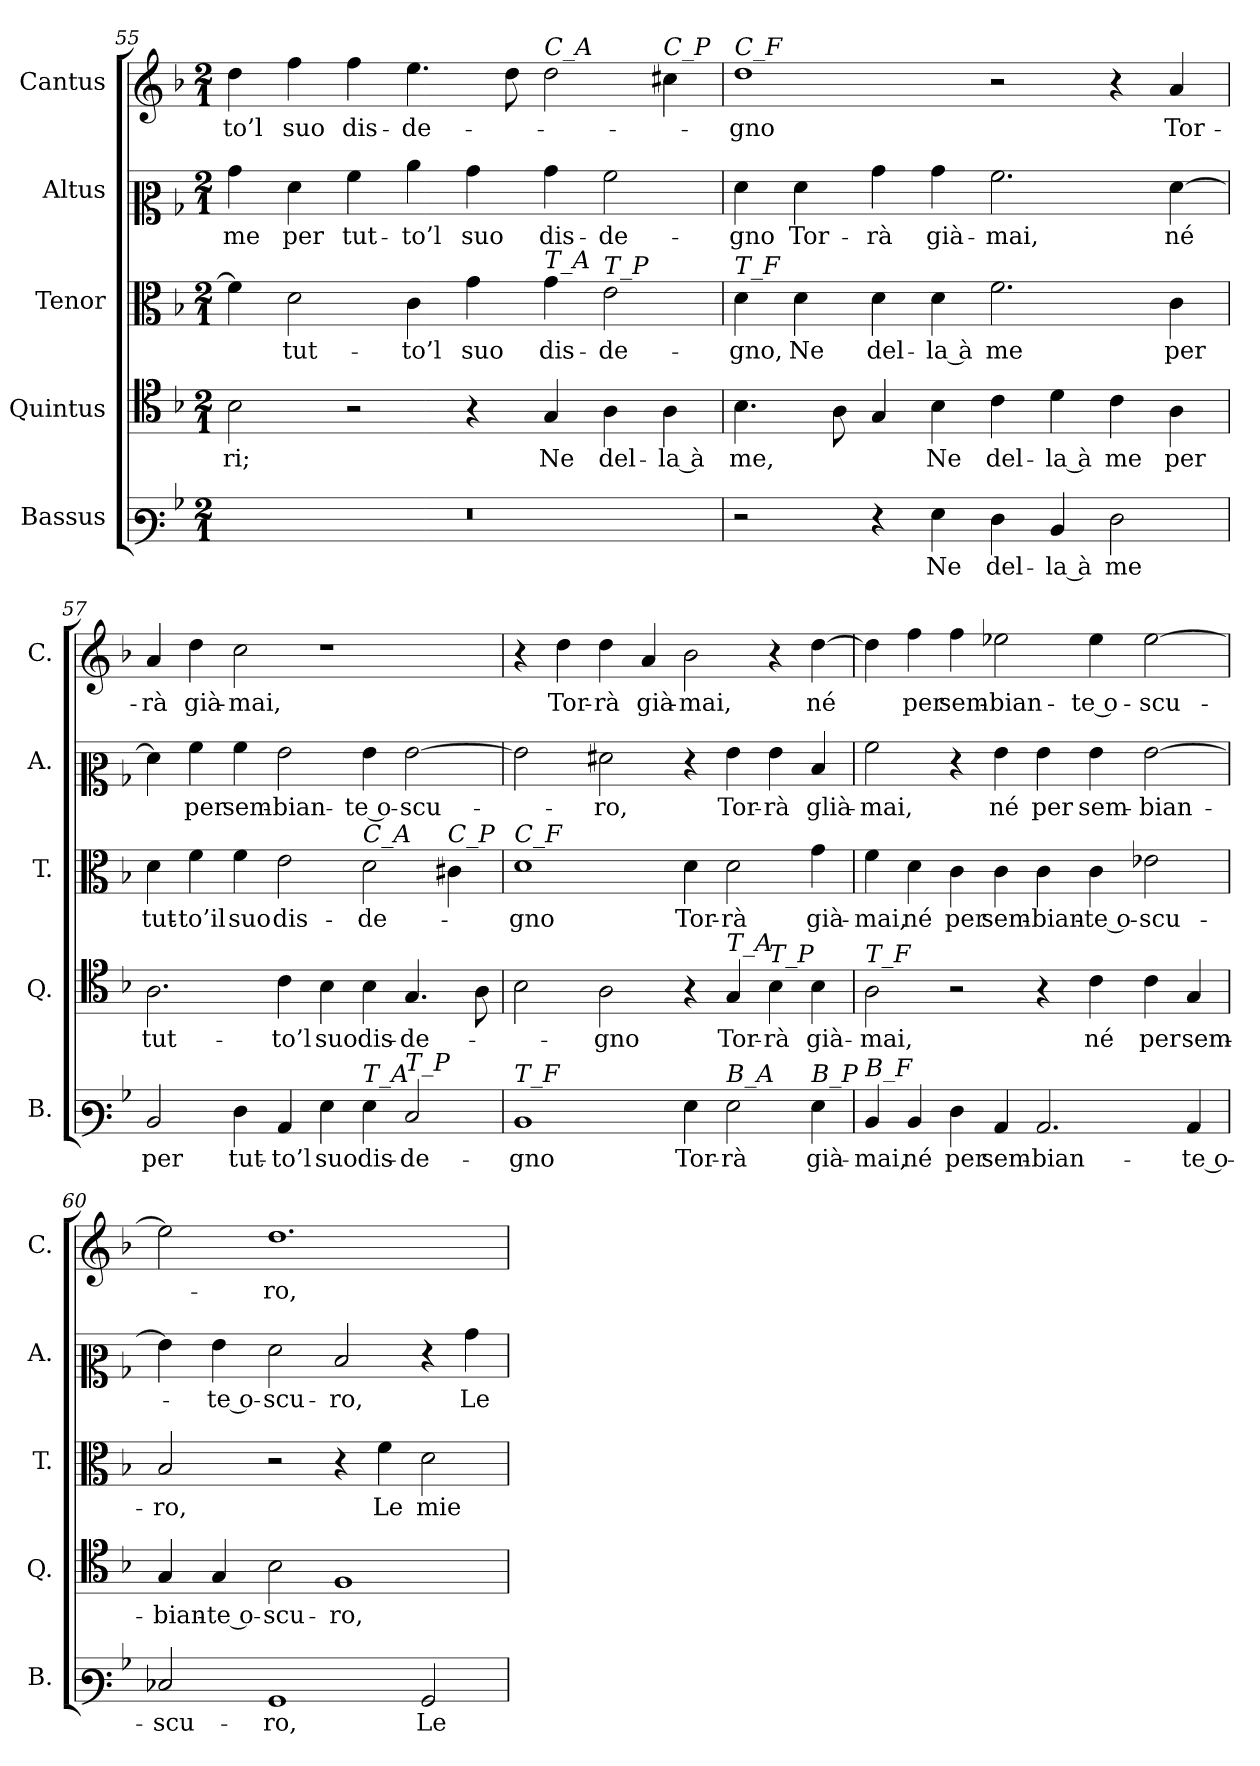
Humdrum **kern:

**kern	**text	**kern	**text	**kern	**text	**kern	**text	**kern	**text
*part5	*part5	*part4	*part4	*part3	*part3	*part2	*part2	*part1	*part1
*staff5	*staff5	*staff4	*staff4	*staff3	*staff3	*staff2	*staff2	*staff1	*staff1
*I"Bassus	*	*I"Quintus	*	*I"Tenor	*	*I"Altus	*	*I"Cantus	*
*I'B.	*	*I'Q.	*	*I'T.	*	*I'A.	*	*I'C.	*
!!LO:PB:g=z
*clefF3	*	*clefC4	*	*clefC3	*	*clefC2	*	*clefG2	*
*k[b-]	*	*k[b-]	*	*k[b-]	*	*k[b-]	*	*k[b-]	*
*M2/1	*	*M2/1	*	*M2/1	*	*M2/1	*	*M2/1	*
=55	=55	=55	=55	=55	=55	=55	=55	=55	=55
!	!	!	!LO:LY:b	!	!	!	!LO:LY:b	!	!LO:LY:b
0r	.	2B-\	-ri;	4f\]	.	4b-\	me	4dd\	-to’l
!	!	!	!	!	!LO:LY:b	!	!LO:LY:b	!	!LO:LY:b
.	.	.	.	2d\	tut-	4f\	per	4ff\	suo
!	!	!	!	!	!	!	!LO:LY:b	!	!LO:LY:b
.	.	2r	.	.	.	4a\	tut-	4ff\	dis-
!	!	!	!	!	!LO:LY:b	!	!LO:LY:b	!	!LO:LY:b
.	.	.	.	4c\	-to’l	4cc\	-to’l	4.ee\	-de-
!	!	!	!	!	!LO:LY:b	!	!LO:LY:b	!	!
.	.	4r	.	4g\	suo	4b-\	suo	.	.
.	.	.	.	.	.	.	.	8dd\	.
!	!	!	!	!	!	!	!	!LO:TX:a:i:t=C_A	!
!	!	!	!	!LO:TX:a:i:t=T_A	!	!	!	!	!
!	!	!	!LO:LY:b	!	!LO:LY:b	!	!LO:LY:b	!	!
.	.	4G/	Ne	4g\	dis-	4b-\	dis-	2dd\	.
!	!	!	!	!LO:TX:a:i:t=T_P	!	!	!	!	!
!	!	!	!LO:LY:b	!	!LO:LY:b	!	!LO:LY:b	!	!
.	.	4A\	del-	2e\	-de-	2a\	-de-	.	.
!	!	!	!	!	!	!	!	!LO:TX:a:i:t=C_P	!
!	!	!	!LO:LY:b	!	!	!	!	!	!
.	.	4A\	-la à	.	.	.	.	4cc#X\	.
=56	=56	=56	=56	=56	=56	=56	=56	=56	=56
!	!	!	!	!	!	!	!	!LO:TX:a:i:t=C_F	!
!	!	!	!	!LO:TX:a:i:t=T_F	!	!	!	!	!
!	!	!	!LO:LY:b	!	!LO:LY:b	!	!LO:LY:b	!	!LO:LY:b
2r	.	4.B-\	me,	4d\	-gno,	4f\	-gno	1dd	-gno
!	!	!	!	!	!LO:LY:b	!	!LO:LY:b	!	!
.	.	.	.	4d\	Ne	4f\	Tor-	.	.
.	.	8A\	.	.	.	.	.	.	.
!	!	!	!	!	!LO:LY:b	!	!LO:LY:b	!	!
4r	.	4G/	.	4d\	del-	4b-\	-rà	.	.
!	!LO:LY:b	!	!LO:LY:b	!	!LO:LY:b	!	!LO:LY:b	!	!
4G\	Ne	4B-\	Ne	4d\	-la à	4b-\	già-	.	.
!	!LO:LY:b	!	!LO:LY:b	!	!LO:LY:b	!	!LO:LY:b	!	!
4F\	del-	4c\	del-	2.f\	me	2.a\	-mai,	2r	.
!	!LO:LY:b	!	!LO:LY:b	!	!	!	!	!	!
4D/	-la à	4d\	-la à	.	.	.	.	.	.
!	!LO:LY:b	!	!LO:LY:b	!	!	!	!	!	!
2F\	me	4c\	me	.	.	.	.	4r	.
!	!	!	!LO:LY:b	!	!LO:LY:b	!	!LO:LY:b	!	!LO:LY:b
.	.	4A\	per	4c\	per	[4f\	né	4a/	Tor-
=57	=57	=57	=57	=57	=57	=57	=57	=57	=57
!	!LO:LY:b	!	!LO:LY:b	!	!LO:LY:b	!	!	!	!LO:LY:b
2D/	per	2.A\	tut-	4d\	tut-	4f\]	.	4a/	-rà
!	!	!	!	!	!LO:LY:b	!	!LO:LY:b	!	!LO:LY:b
.	.	.	.	4f\	-to’il	4a\	per	4dd\	già-
!	!LO:LY:b	!	!	!	!LO:LY:b	!	!LO:LY:b	!	!LO:LY:b
4F\	tut-	.	.	4f\	suo	4a\	sem-	2cc\	-mai,
!	!LO:LY:b	!	!LO:LY:b	!	!LO:LY:b	!	!LO:LY:b	!	!
4C/	-to’l	4c\	-to’l	2e\	dis-	2g\	-bian-	.	.
!	!LO:LY:b	!	!LO:LY:b	!	!	!	!	!	!
4G\	suo	4B-\	suo	.	.	.	.	1r	.
!	!	!	!	!LO:TX:a:i:t=C_A	!	!	!	!	!
!LO:TX:a:i:t=T_A	!	!	!	!	!	!	!	!	!
!	!LO:LY:b	!	!LO:LY:b	!	!LO:LY:b	!	!LO:LY:b	!	!
4G\	dis-	4B-\	dis-	2d\	-de-	4g\	-te o-	.	.
!LO:TX:a:i:t=T_P	!	!	!	!	!	!	!	!	!
!	!LO:LY:b	!	!LO:LY:b	!	!	!	!LO:LY:b	!	!
2E/	-de-	4.G/	-de-	.	.	[2g\	-scu-	.	.
!	!	!	!	!LO:TX:a:i:t=C_P	!	!	!	!	!
.	.	.	.	4c#X\	.	.	.	.	.
.	.	8A\	.	.	.	.	.	.	.
!!LO:LB:g=z
=58	=58	=58	=58	=58	=58	=58	=58	=58	=58
!	!	!	!	!LO:TX:a:i:t=C_F	!	!	!	!	!
!LO:TX:a:i:t=T_F	!	!	!	!	!	!	!	!	!
!	!LO:LY:b	!	!	!	!LO:LY:b	!	!	!	!
1D	-gno	2B-\	.	1d	-gno	2g\]	.	4r	.
!	!	!	!	!	!	!	!	!	!LO:LY:b
.	.	.	.	.	.	.	.	4dd\	Tor-
!	!	!	!LO:LY:b	!	!	!	!LO:LY:b	!	!LO:LY:b
.	.	2A\	-gno	.	.	2f#X\	-ro,	4dd\	-rà
!	!	!	!	!	!	!	!	!	!LO:LY:b
.	.	.	.	.	.	.	.	4a/	già-
!	!LO:LY:b	!	!	!	!LO:LY:b	!	!	!	!LO:LY:b
4G\	Tor-	4r	.	4d\	Tor-	4r	.	2b-\	-mai,
!	!	!LO:TX:a:i:t=T_A	!	!	!	!	!	!	!
!LO:TX:a:i:t=B_A	!	!	!	!	!	!	!	!	!
!	!LO:LY:b	!	!LO:LY:b	!	!LO:LY:b	!	!LO:LY:b	!	!
2G\	-rà	4G/	Tor-	2d\	-rà	4g\	Tor-	.	.
!	!	!LO:TX:a:i:t=T_P	!	!	!	!	!	!	!
!	!	!	!LO:LY:b	!	!	!	!LO:LY:b	!	!
.	.	4B-\	-rà	.	.	4g\	-rà	4r	.
!LO:TX:a:i:t=B_P	!	!	!	!	!	!	!	!	!
!	!LO:LY:b	!	!LO:LY:b	!	!LO:LY:b	!	!LO:LY:b	!	!LO:LY:b
4G\	già-	4B-\	già-	4g\	già-	4d/	glià-	[4dd\	né
=59	=59	=59	=59	=59	=59	=59	=59	=59	=59
!	!	!LO:TX:a:i:t=T_F	!	!	!	!	!	!	!
!LO:TX:a:i:t=B_F	!	!	!	!	!	!	!	!	!
!	!LO:LY:b	!	!LO:LY:b	!	!LO:LY:b	!	!LO:LY:b	!	!
4D/	-mai,	2A\	-mai,	4f\	-mai,	2a\	-mai,	4dd\]	.
!	!LO:LY:b	!	!	!	!LO:LY:b	!	!	!	!LO:LY:b
4D/	né	.	.	4d\	né	.	.	4ff\	per
!	!LO:LY:b	!	!	!	!LO:LY:b	!	!	!	!LO:LY:b
4F\	per	2r	.	4c\	per	4r	.	4ff\	sem-
!	!LO:LY:b	!	!	!	!LO:LY:b	!	!LO:LY:b	!	!LO:LY:b
4C/	sem-	.	.	4c\	sem-	4g\	né	2ee-X\	-bian-
!	!LO:LY:b	!	!	!	!LO:LY:b	!	!LO:LY:b	!	!
2.C/	-bian-	4r	.	4c\	-bian-	4g\	per	.	.
!	!	!	!LO:LY:b	!	!LO:LY:b	!	!LO:LY:b	!	!LO:LY:b
.	.	4c\	né	4c\	-te o-	4g\	sem-	4ee-\	te o-
!	!	!	!LO:LY:b	!	!LO:LY:b	!	!LO:LY:b	!	!LO:LY:b
.	.	4c\	per	2e-X\	-scu-	[2g\	-bian-	[2ee-\	-scu-
!	!LO:LY:b	!	!LO:LY:b	!	!	!	!	!	!
4C/	-te o-	4G/	sem-	.	.	.	.	.	.
=60	=60	=60	=60	=60	=60	=60	=60	=60	=60
!	!LO:LY:b	!	!LO:LY:b	!	!LO:LY:b	!	!	!	!
2E-X/	-scu-	4G/	-bian-	2B-/	-ro,	4g\]	.	2ee-\]	.
!	!	!	!LO:LY:b	!	!	!	!LO:LY:b	!	!
.	.	4G/	-te o-	.	.	4g\	-te o-	.	.
!	!LO:LY:b	!	!LO:LY:b	!	!	!	!LO:LY:b	!	!LO:LY:b
1BB-	-ro,	2B-\	-scu-	2r	.	2f\	-scu-	1.dd	-ro,
!	!	!	!LO:LY:b	!	!	!	!LO:LY:b	!	!
.	.	1F	-ro,	4r	.	2d/	-ro,	.	.
!	!	!	!	!	!LO:LY:b	!	!	!	!
.	.	.	.	4f\	Le	.	.	.	.
!	!LO:LY:b	!	!	!	!LO:LY:b	!	!	!	!
2BB-/	Le	.	.	2d\	mie	4r	.	.	.
!	!	!	!	!	!	!	!LO:LY:b	!	!
.	.	.	.	.	.	4b-\	Le	.	.
=	=	=	=	=	=	=	=	=	=
*-	*-	*-	*-	*-	*-	*-	*-	*-	*-
